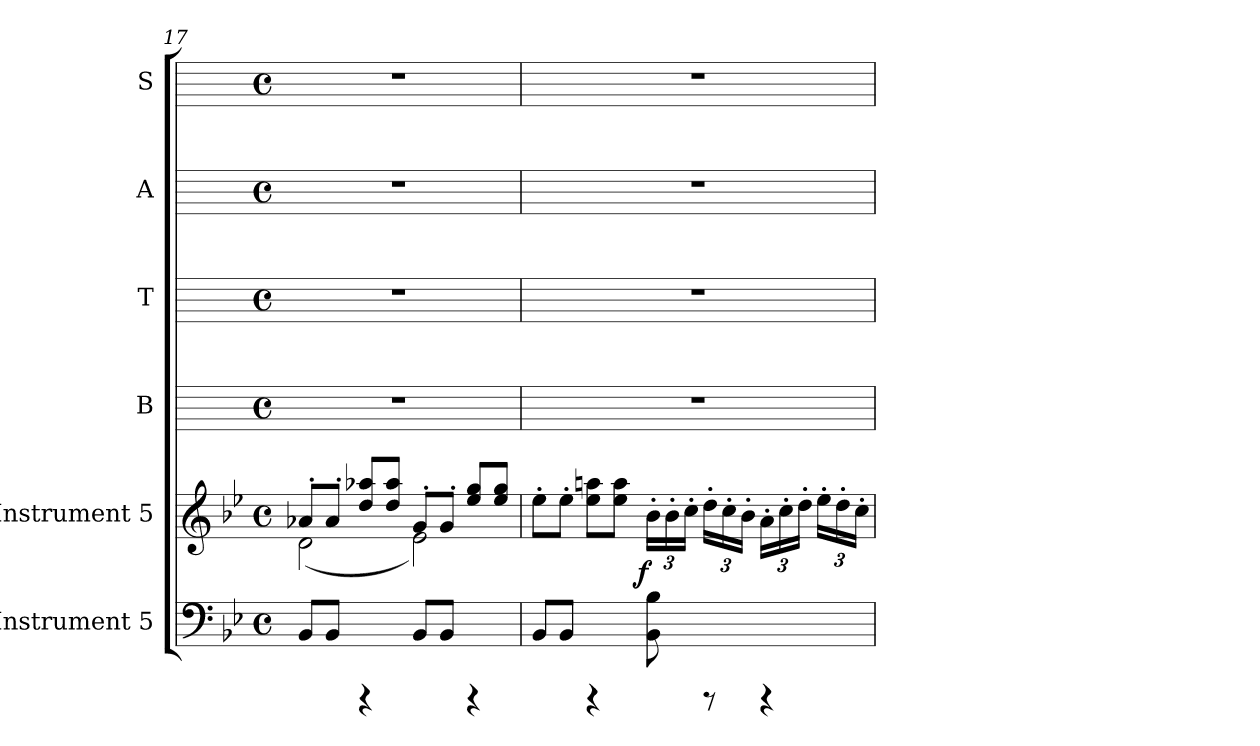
**kern	**dynam	**kern	**kern	**kern	**kern	**kern
*part6	*part6	*part5	*part4	*part3	*part2	*part1
*staff6	*staff6	*staff5	*staff4	*staff3	*staff2	*staff1
*I"Instrument 5	*	*I"Instrument 5	*I"B	*I"T	*I"A	*I"S
*	*	*	*I'B	*I'T	*I'A	*I'S
*clefF4	*	*clefG2	*	*	*	*
*k[b-e-]	*	*k[b-e-]	*k[]	*k[]	*k[]	*k[]
*B-:	*	*B-:	*C:	*C:	*C:	*C:
*M4/4	*	*M4/4	*M4/4	*M4/4	*M4/4	*M4/4
*met(c)	*	*met(c)	*met(c)	*met(c)	*met(c)	*met(c)
=17	=17	=17	=17	=17	=17	=17
*	*	*^	*	*	*	*
8BB-/L	.	8a-X'</L	(<2d\	1r	1r	1r	1r
8BB-/J	.	8a-'</J	.	.	.	.	.
4rCCC	.	8dd/ 8aa-X/L	.	.	.	.	.
.	.	8dd/ 8aa-/J	.	.	.	.	.
8BB-/L	.	8g'>/L	2e-\)	.	.	.	.
8BB-/J	.	8g'</J	.	.	.	.	.
4rCCC	.	8ee-/ 8gg/L	.	.	.	.	.
.	.	8gg/ 8ee-/J	.	.	.	.	.
*	*	*v	*v	*	*	*	*
=18	=18	=18	=18	=18	=18	=18
*^	*	*	*	*	*	*
8BB-/L	4ryy	.	8ee-'>\L	1r	1r	1r	1r
8BB-/J	.	.	8ee-'>\J	.	.	.	.
4rCCC	8...ryy	.	8ee-\ 8aan\L	.	.	.	.
.	.	.	8ee-\ 8aa\J	.	.	.	.
!	!	!LO:DY:a	!	!	!	!	!
.	2ryy	f	.	.	.	.	.
*	*	*	*Xbrackettup	*	*	*	*
8BB-\ 8B-\	.	.	24b-'>\L	.	.	.	.
.	.	.	24b-'>\	.	.	.	.
.	.	.	24cc'>\J	.	.	.	.
8rCCC	.	.	24dd'>\L	.	.	.	.
.	.	.	24cc'>\	.	.	.	.
.	.	.	24b-'>\J	.	.	.	.
4rCCC	.	.	24a'>\L	.	.	.	.
.	.	.	24cc'>\	.	.	.	.
.	.	.	24dd'>\J	.	.	.	.
.	.	.	24ee-'>\L	.	.	.	.
.	.	.	24dd<'>\	.	.	.	.
.	.	.	24cc'>\J	.	.	.	.
.	64ryy	.	.	.	.	.	.
*v	*v	*	*	*	*	*	*
=	=	=	=	=	=	=
*-	*-	*-	*-	*-	*-	*-
